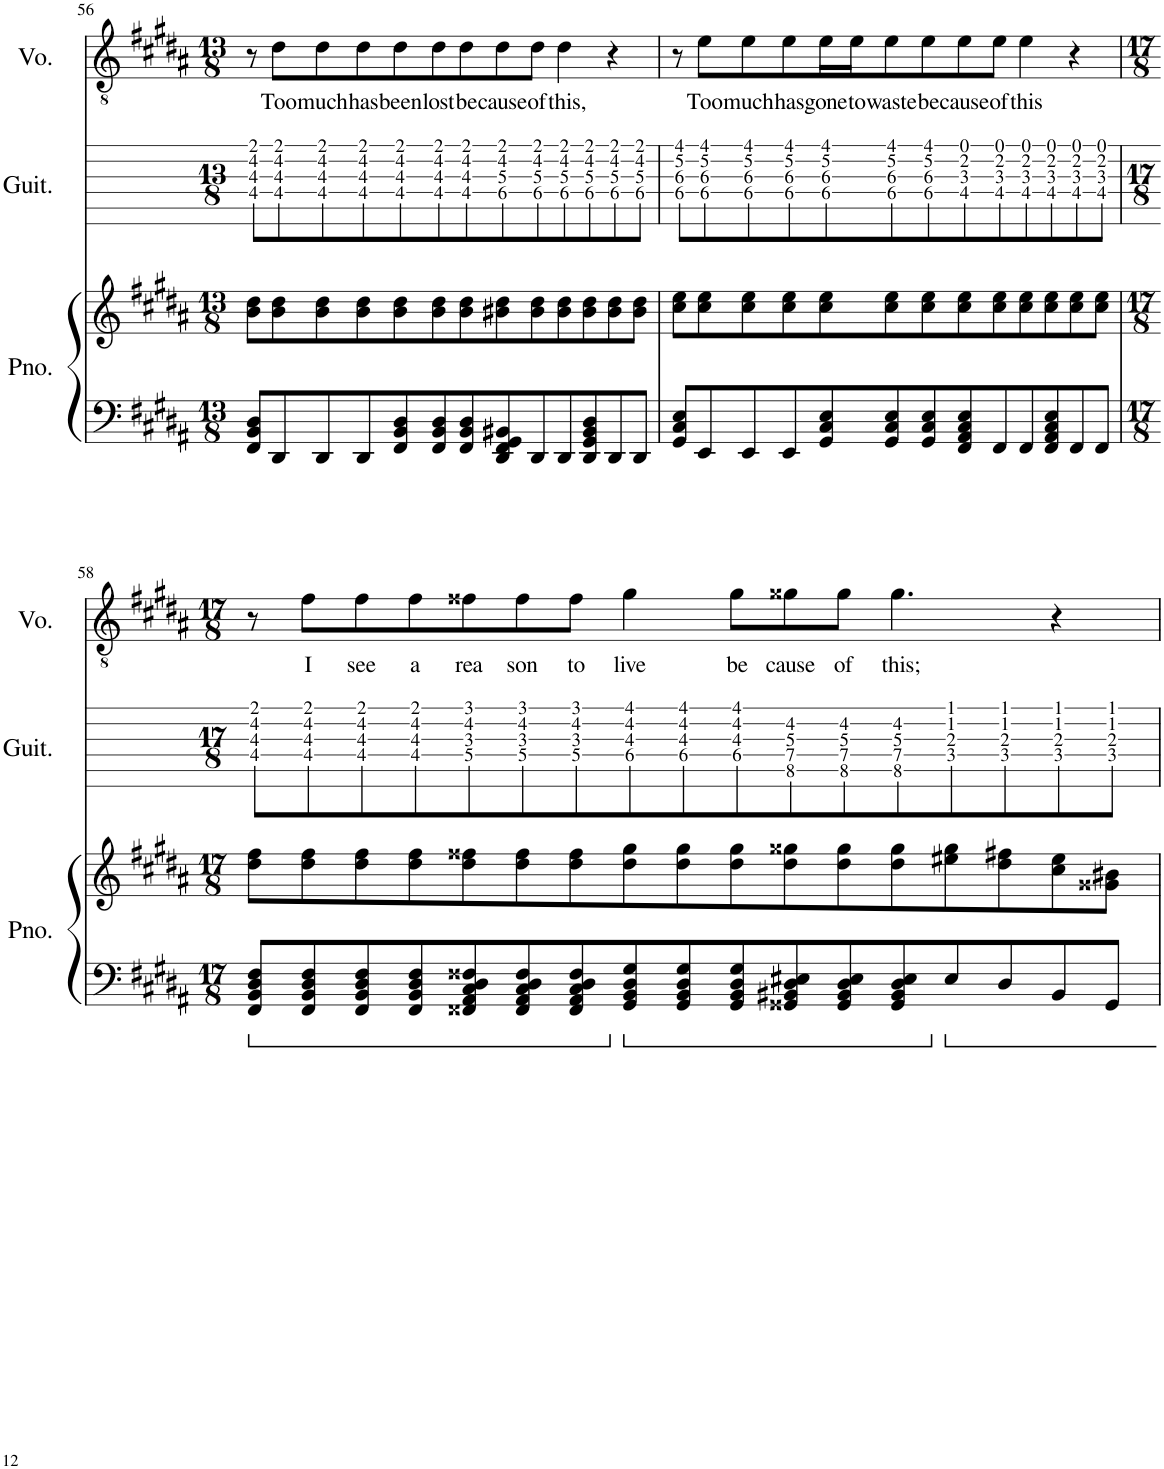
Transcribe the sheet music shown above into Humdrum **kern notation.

**kern	**kern	**kern	**kern	**text
*part3	*part3	*part2	*part1	*part1
*staff4	*staff3	*staff2	*staff1	*staff1
*I"Piano	*	*I"Acoustic Guitar	*I"Voice	*
*I'Pno.	*	*I'Guit.	*I'Vo.	*
!!LO:PB:g=z
*clefF4	*clefG2	*	*clefGv2	*
*k[f#c#g#d#a#]	*k[f#c#g#d#a#]	*k[f#c#g#d#a#]	*k[f#c#g#d#a#]	*
*M13/8	*M13/8	*M13/8	*M13/8	*
=56	=56	=56	=56	=56
8FF#/ 8BB/ 8D#/L	8b\ 8dd#\L	8F#\ 8B\ 8d#\ 8f#\L	8r	.
!	!	!	!	!LO:LY:b
8DD#/	8b\ 8dd#\	8F#\ 8B\ 8d#\ 8f#\	8d#\L	Too
!	!	!	!	!LO:LY:b
8DD#/	8b\ 8dd#\	8F#\ 8B\ 8d#\ 8f#\	8d#\	much
!	!	!	!	!LO:LY:b
8DD#/	8b\ 8dd#\	8F#\ 8B\ 8d#\ 8f#\	8d#\	has
!	!	!	!	!LO:LY:b
8FF#/ 8BB/ 8D#/	8b\ 8dd#\	8F#\ 8B\ 8d#\ 8f#\	8d#\	been
!	!	!	!	!LO:LY:b
8FF#/ 8BB/ 8D#/	8b\ 8dd#\	8F#\ 8B\ 8d#\ 8f#\	8d#\	lost
!	!	!	!	!LO:LY:b
8FF#/ 8BB/ 8D#/	8b\ 8dd#\	8F#\ 8B\ 8d#\ 8f#\	8d#\	be
!	!	!	!	!LO:LY:b
8DD#/ 8FF#/ 8GG#/ 8BB#X/	8b#X\ 8dd#\	8G#\ 8B#X\ 8d#\ 8f#\	8d#\	cause
!	!	!	!	!LO:LY:b
8DD#/	8b#\ 8dd#\	8G#\ 8B#\ 8d#\ 8f#\	8d#\J	of
!	!	!	!	!LO:LY:b
8DD#/	8b#\ 8dd#\	8G#\ 8B#\ 8d#\ 8f#\	4d#\	this,
8DD#/ 8GG#/ 8BB#/ 8D#/	8b#\ 8dd#\	8G#\ 8B#\ 8d#\ 8f#\	.	.
8DD#/	8b#\ 8dd#\	8G#\ 8B#\ 8d#\ 8f#\	4r	.
8DD#/J	8b#\ 8dd#\J	8G#\ 8B#\ 8d#\ 8f#\J	.	.
=57	=57	=57	=57	=57
8GG#/ 8C#/ 8E/L	8cc#\ 8ee\L	8G#\ 8c#\ 8e\ 8g#\L	8r	.
!	!	!	!	!LO:LY:b
8EE/	8cc#\ 8ee\	8G#\ 8c#\ 8e\ 8g#\	8e\L	Too
!	!	!	!	!LO:LY:b
8EE/	8cc#\ 8ee\	8G#\ 8c#\ 8e\ 8g#\	8e\	much
!	!	!	!	!LO:LY:b
8EE/	8cc#\ 8ee\	8G#\ 8c#\ 8e\ 8g#\	8e\	has
!	!	!	!	!LO:LY:b
8GG#/ 8C#/ 8E/	8cc#\ 8ee\	8G#\ 8c#\ 8e\ 8g#\	16e\L	gone
!	!	!	!	!LO:LY:b
.	.	.	16e\J	to
!	!	!	!	!LO:LY:b
8GG#/ 8C#/ 8E/	8cc#\ 8ee\	8G#\ 8c#\ 8e\ 8g#\	8e\	waste
!	!	!	!	!LO:LY:b
8GG#/ 8C#/ 8E/	8cc#\ 8ee\	8G#\ 8c#\ 8e\ 8g#\	8e\	be
!	!	!	!	!LO:LY:b
8FF#/ 8AA#/ 8C#/ 8E/	8cc#\ 8ee\	8F#\ 8A#\ 8c#\ 8e\	8e\	cause
!	!	!	!	!LO:LY:b
8FF#/	8cc#\ 8ee\	8F#\ 8A#\ 8c#\ 8e\	8e\J	of
!	!	!	!	!LO:LY:b
8FF#/	8cc#\ 8ee\	8F#\ 8A#\ 8c#\ 8e\	4e\	this
8FF#/ 8AA#/ 8C#/ 8E/	8cc#\ 8ee\	8F#\ 8A#\ 8c#\ 8e\	.	.
8FF#/	8cc#\ 8ee\	8F#\ 8A#\ 8c#\ 8e\	4r	.
8FF#/J	8cc#\ 8ee\J	8F#\ 8A#\ 8c#\ 8e\J	.	.
!!LO:LB:g=z
=58	=58	=58	=58	=58
*M17/8	*M17/8	*M17/8	*M17/8	*
8FF#/ 8BB/ 8D#/ 8F#/L	8dd#\ 8ff#\L	8F#\ 8B\ 8d#\ 8f#\L	8r	.
!	!	!	!	!LO:LY:b
8FF#/ 8BB/ 8D#/ 8F#/	8dd#\ 8ff#\	8F#\ 8B\ 8d#\ 8f#\	8f#\L	I
!	!	!	!	!LO:LY:b
8FF#/ 8BB/ 8D#/ 8F#/	8dd#\ 8ff#\	8F#\ 8B\ 8d#\ 8f#\	8f#\	see
!	!	!	!	!LO:LY:b
8FF#/ 8BB/ 8D#/ 8F#/	8dd#\ 8ff#\	8F#\ 8B\ 8d#\ 8f#\	8f#\	a
!	!	!	!	!LO:LY:b
8FF##X/ 8AA#/ 8C#/ 8D#/ 8F##X/	8dd#\ 8ff##X\	8F##X\ 8A#\ 8d#\ 8f##X\	8f##X\	rea
!	!	!	!	!LO:LY:b
8FF##/ 8AA#/ 8C#/ 8D#/ 8F##/	8dd#\ 8ff##\	8F##\ 8A#\ 8d#\ 8f##\	8f##\	son
!	!	!	!	!LO:LY:b
8FF##/ 8AA#/ 8C#/ 8D#/ 8F##/	8dd#\ 8ff##\	8F##\ 8A#\ 8d#\ 8f##\	8f##\J	to
!	!	!	!	!LO:LY:b
8GG#/ 8BB/ 8D#/ 8G#/	8dd#\ 8gg#\	8G#\ 8B\ 8d#\ 8g#\	4g#\	live
8GG#/ 8BB/ 8D#/ 8G#/	8dd#\ 8gg#\	8G#\ 8B\ 8d#\ 8g#\	.	.
!	!	!	!	!LO:LY:b
8GG#/ 8BB/ 8D#/ 8G#/	8dd#\ 8gg#\	8G#\ 8B\ 8d#\ 8g#\	8g#\L	be
!	!	!	!	!LO:LY:b
8GG##X/ 8BB#X/ 8D#/ 8E#X/	8dd#\ 8gg##X\	8E#X\ 8G##X\ 8B#X\ 8d#\	8g##X\	cause
!	!	!	!	!LO:LY:b
8GG##/ 8BB#/ 8D#/ 8E#/	8dd#\ 8gg##\	8E#\ 8G##\ 8B#\ 8d#\	8g##\J	of
!	!	!	!	!LO:LY:b
8GG##/ 8BB#/ 8D#/ 8E#/	8dd#\ 8gg##\	8E#\ 8G##\ 8B#\ 8d#\	4.g##\	this;
8E#/	8ee#X\ 8gg##\	8E#\ 8G##\ 8B#\ 8e#X\	.	.
8D#/	8dd#\ 8ff#X\	8E#\ 8G##\ 8B#\ 8e#\	.	.
8BB#/	8cc#\ 8ee#\	8E#\ 8G##\ 8B#\ 8e#\	4r	.
8GG##/J	8g##X\ 8b#X\J	8E#\ 8G##\ 8B#\ 8e#\J	.	.
=	=	=	=	=
*-	*-	*-	*-	*-
